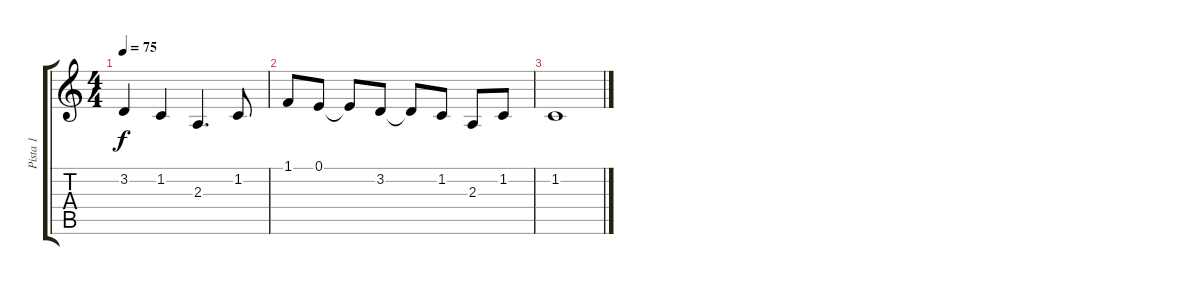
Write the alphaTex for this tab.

\track ("Pista 1" "Pista 1") {instrument lead2sawtooth}
\staff {score tabs}
\tuning (E4 B3 G3 D3 A2 E2) {hide}
\ts (4 4)
\tempo 75
\clef g2
\ks c
3.2.4{dy f} 1.2.4 2.3.4{d} 1.2.8 |
1.1.8 0.1.8 0.1{t}.8 3.2.8 3.2{t}.8 1.2.8 2.3.8 1.2.8 |
1.2.1
